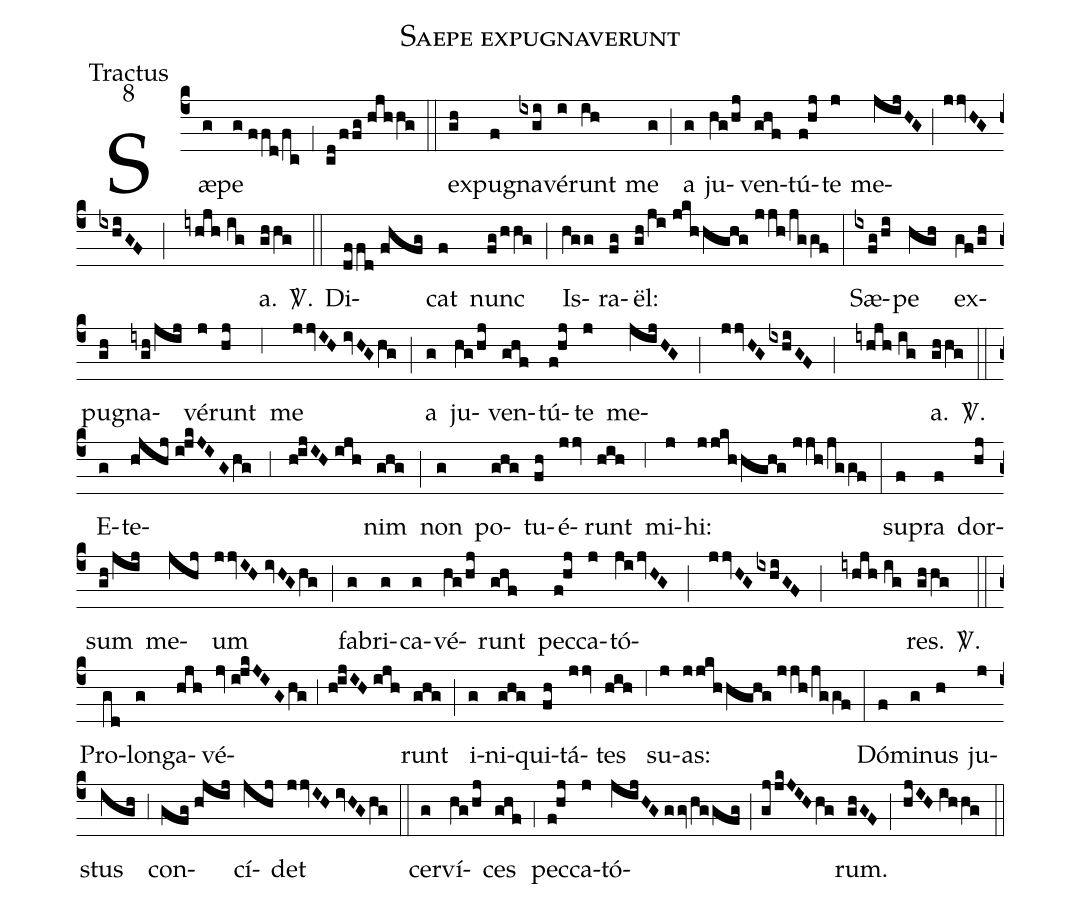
name:Saepe expugnaverunt;
office-part:Tractus;
mode:8;
%%
(c4) Sæ(g)pe(g//ffd/fc) (;1) (cd/ffg//hjhhg) (::) ex(gh)pu(f)gna(ixgi)vé(i)runt(ih) me(g) (;) a(g) ju(hg/hj)ven(ghf)tú(f!hj)te(j) me(jijHG;jjvHG/ixhiGF;iyhjh//ig)a.(ghhg) <sp>V/</sp>.(::) Di(dffd//fhfg)cat(f) nunc(fg/hhg) (;) Is(hgg)ra(fg)ël:(gh/ji//jkhhghg//jjh/jggf) (:) Sæ(ixfg/hi)pe(hgh) ex(gf/gh)pu(gh)gna(iygh/jij)vé(j)runt(hj) (;6) me(jjvIH//ivHG/hg) (;) a(g) ju(hg/hj)ven(ghf)tú(f!hj)te(j) me(jijHG;jjvHG/ixhiGF;iyhjh//ig)a.(ghhg) <sp>V/</sp>.(::) E(g)te(hjhj//i!jkJIG/hg;3h!ijIH//ijh)nim(ghg) (;) non(g) po(ghg)tu(fh)é(jjv)runt(hih) (;6) mi(j)hi:(jjkhhghg//jjh/jggf) (:) su(f)pra(f) dor(hj)sum(gh/jij) me(jhj)um(jjvIH//ivHG/hg) (;) fa(g)bri(g)ca(g)vé(hg/hj)runt(ghf) pec(f!hj)ca(j)tó(ji/jvHG;jjvHG/ixhiGF;iyhjh//ig)res.(ghhg) <sp>V/</sp>.(::) Pro(gd)lon(g)ga(hjh)vé(jv//i!jkJIG/hg;3h!ijIH//ijh)runt(ghg) (;) i(g)ni(ghg)qui(fh)tá(jjv)tes(hih) (;6) su(j)as:(jjkhhghg//jjh/jggf) (:) Dó(f)mi(g)nus(h) ju(j)stus(igh) (;3) con(gfg//hjij)cí(jhj)det(jjvIH//ivHG/hg) (::) cer(g)ví(hg/hj)ces(ghf) (;4) pec(f!hj)ca(j)tó(jijHG//ggv/hggfg;gjjkJIH/hg)rum.(ghGF) (;) (hjIH//ihhg) (::)
